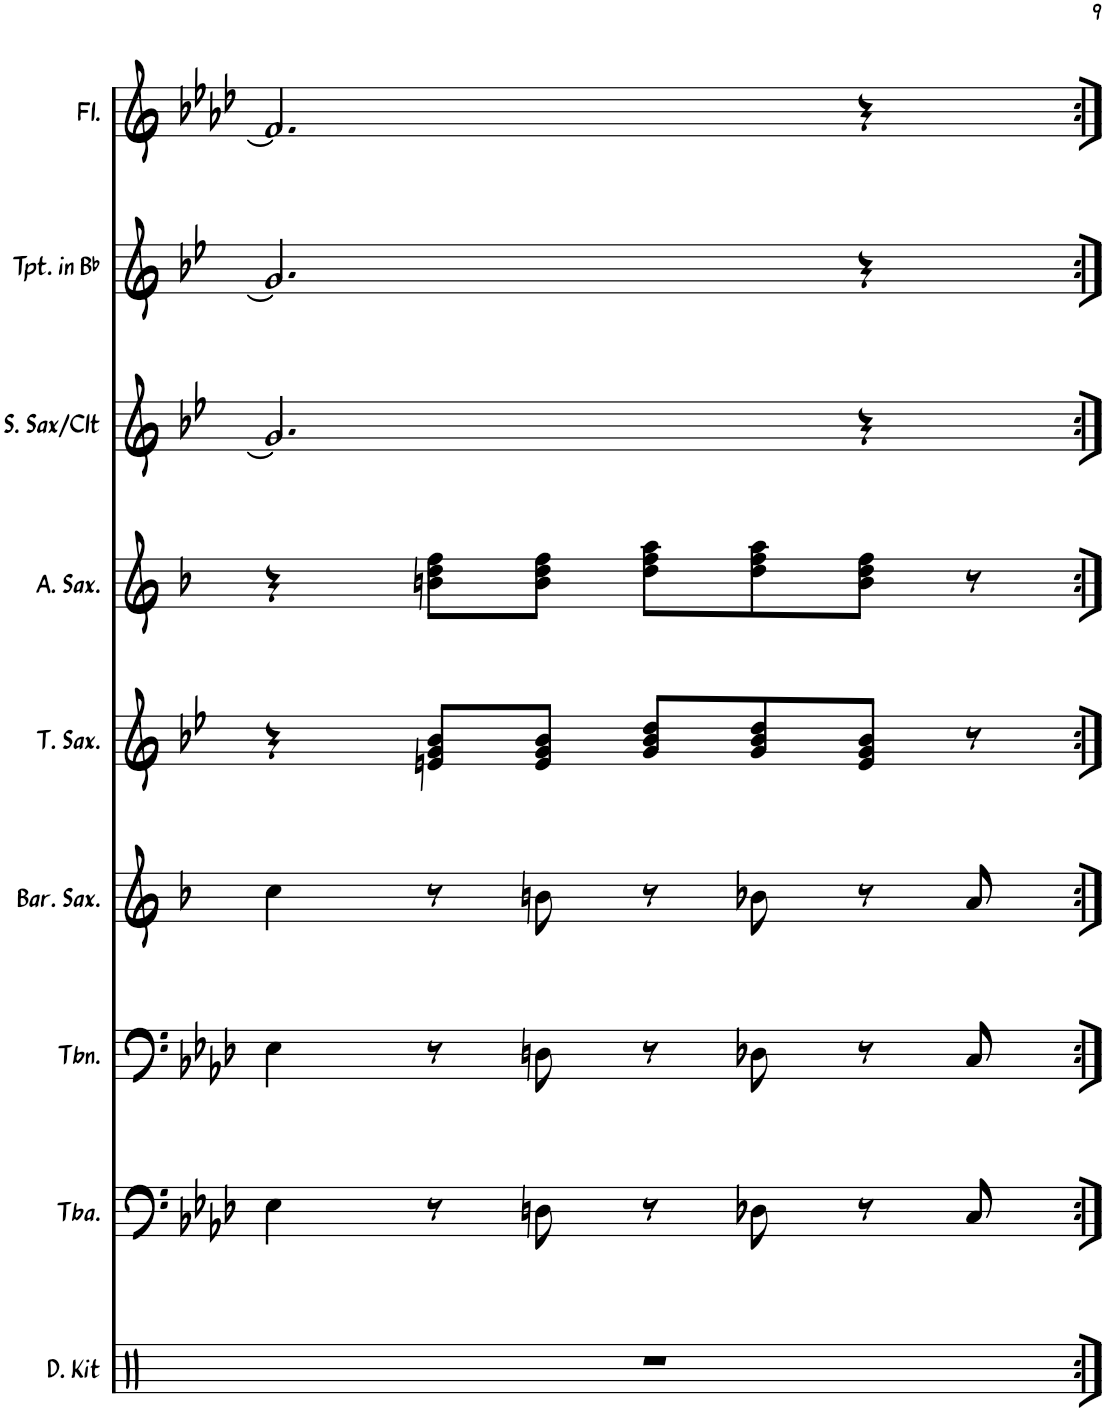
**kern	**kern	**kern	**kern	**kern	**kern	**kern	**kern	**kern
*part9	*part8	*part7	*part6	*part5	*part4	*part3	*part2	*part1
*staff9	*staff8	*staff7	*staff6	*staff5	*staff4	*staff3	*staff2	*staff1
*I"Drum Kit	*I"Tuba	*I"Trombone	*I"Baritone Saxophone	*I"Tenor Saxophone	*I"Alto Saxophone	*I"Soprano Saxophone	*I"Trumpet in Bb	*I"Flute
*I'D. Kit	*I'Tba.	*I'Tbn.	*I'Bar. Sax.	*I'T. Sax.	*I'A. Sax.	*	*I'Tpt. in Bb	*I'Fl.
!!LO:PB:g=z
*clefX	*clefF4	*clefF4	*clefG2	*clefG2	*clefG2	*clefG2	*clefG2	*clefG2
*	*	*	*Trd12c21	*Trd8c14	*Trd5c9	*Trd1c2	*Trd1c2	*
*k[]	*k[b-e-a-d-]	*k[b-e-a-d-]	*k[b-]	*k[b-e-]	*k[b-]	*k[b-e-]	*k[b-e-]	*k[b-e-a-d-]
*M2/2	*M2/2	*M2/2	*M2/2	*M2/2	*M2/2	*M2/2	*M2/2	*M2/2
*met(c|)	*met(c|)	*met(c|)	*met(c|)	*met(c|)	*met(c|)	*met(c|)	*met(c|)	*met(c|)
=20	=20	=20	=20	=20	=20	=20	=20	=20
1r	4E-\	4E-\	4cc\	4r	4r	2.g/]	2.g/]	2.f/]
.	8r	8r	8r	8en/ 8g/ 8b-/L	8bn\ 8dd\ 8ff\L	.	.	.
.	8Dn\	8Dn\	8bn\	8e/ 8g/ 8b-/J	8b\ 8dd\ 8ff\J	.	.	.
.	8r	8r	8r	8g/ 8b-/ 8dd/L	8dd\ 8ff\ 8aa\L	.	.	.
.	8D-X\	8D-X\	8b-X\	8g/ 8b-/ 8dd/	8dd\ 8ff\ 8aa\	.	.	.
.	8r	8r	8r	8e/ 8g/ 8b-/J	8b\ 8dd\ 8ff\J	4r	4r	4r
.	8C/	8C/	8a/	8r	8r	.	.	.
=:|!	=:|!	=:|!	=:|!	=:|!	=:|!	=:|!	=:|!	=:|!
*-	*-	*-	*-	*-	*-	*-	*-	*-
